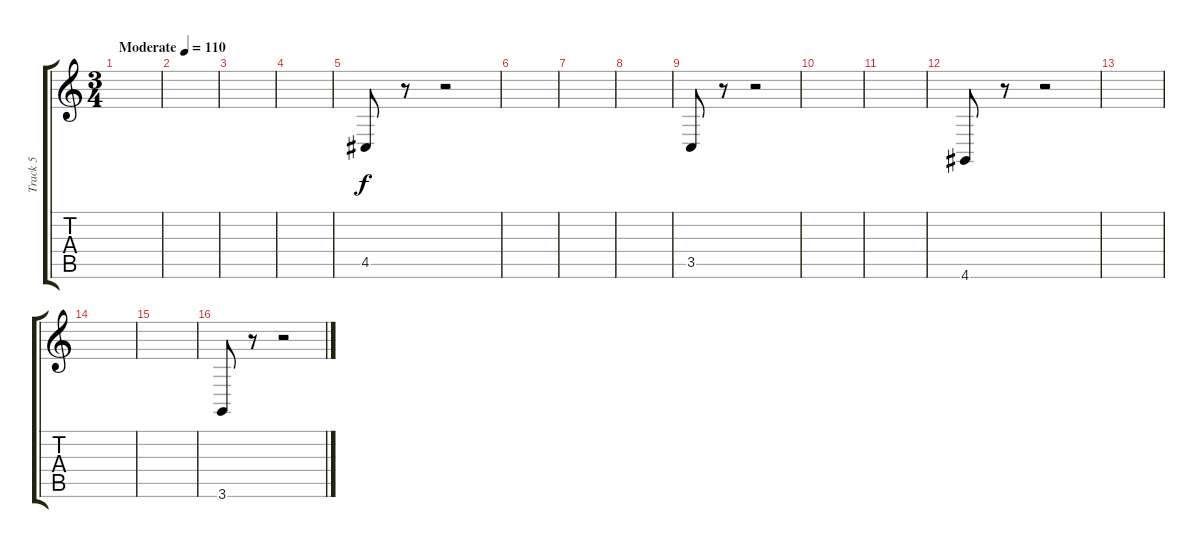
\track ("Track 5" "Track 5") {instrument stringensemble1}
\staff {score tabs}
\tuning (E4 B3 G3 D3 A2 E2) {hide}
\ts (3 4)
\tempo (110 "Moderate")
\clef g2
\ks c
|
|
|
|
4.5.8 r.8 r.2 |
|
|
|
3.5.8 r.8 r.2 |
|
|
4.6.8 r.8 r.2 |
|
|
|
3.6.8 r.8 r.2
